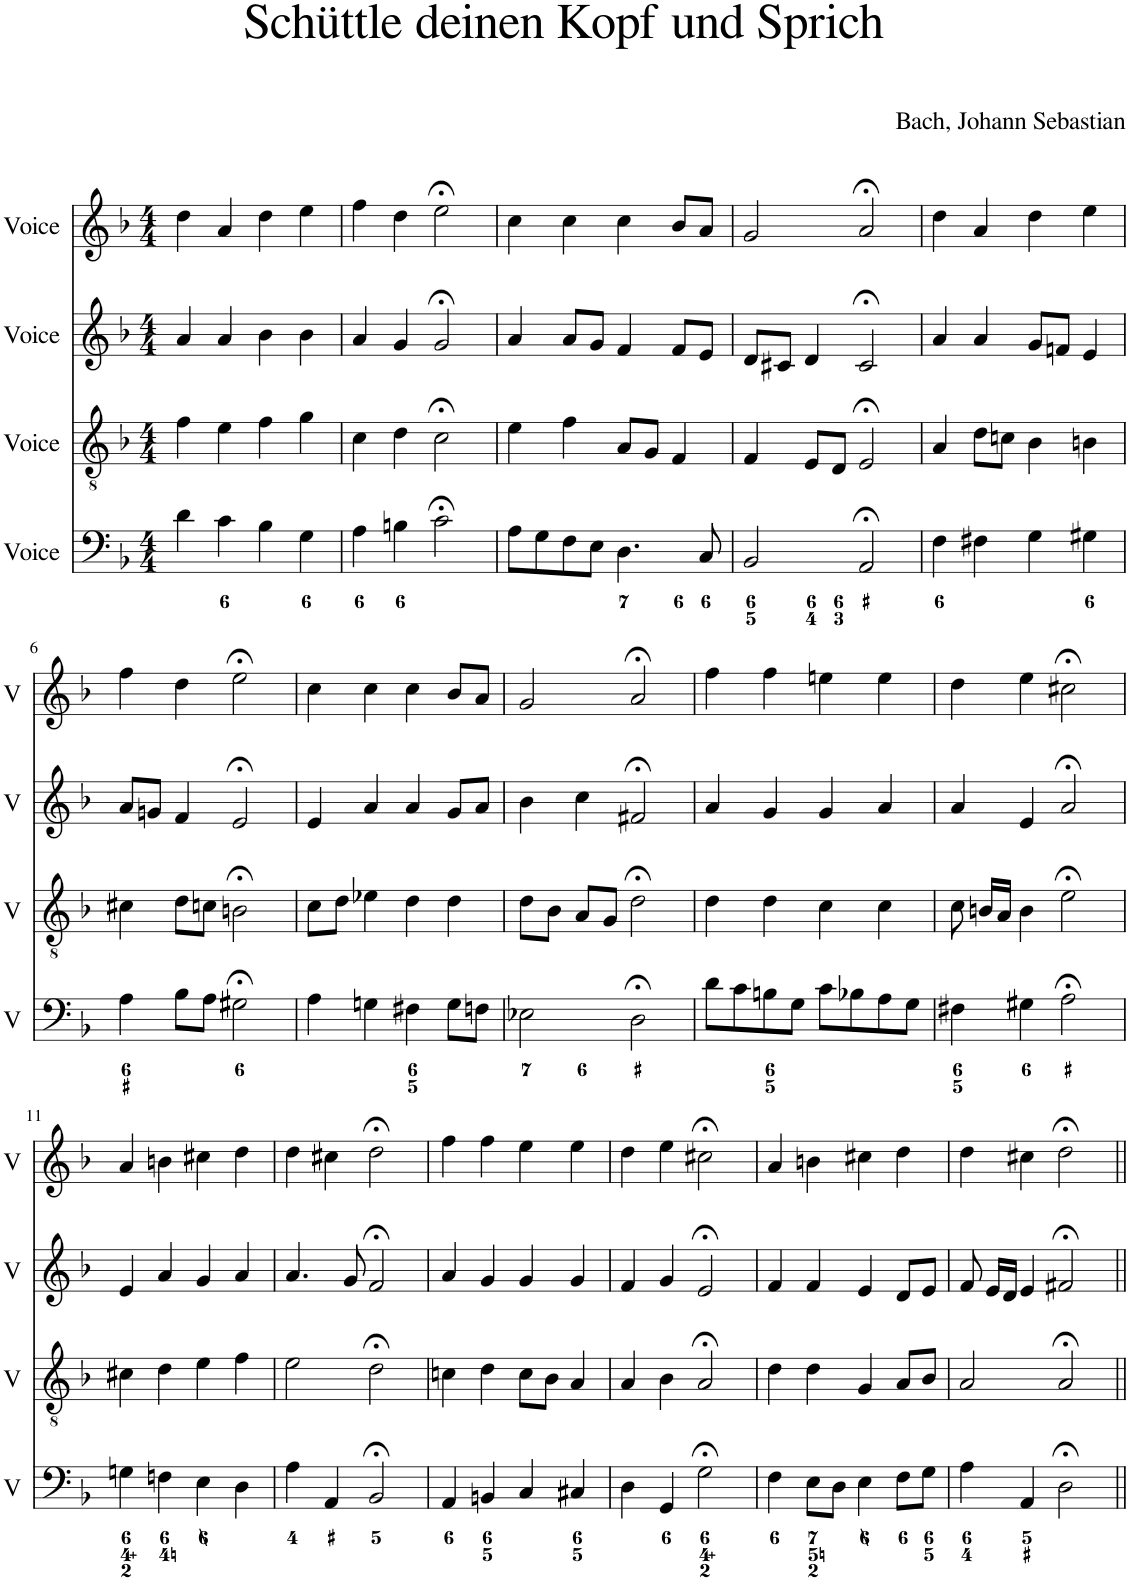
**kern	**kern	**kern	**kern
*part4	*part3	*part2	*part1
*staff4	*staff3	*staff2	*staff1
*I"Voice	*I"Voice	*I"Voice	*I"Voice
*I'V	*I'V	*I'V	*I'V
*clefF4	*clefGv2	*clefG2	*clefG2
*k[b-]	*k[b-]	*k[b-]	*k[b-]
*M4/4	*M4/4	*M4/4	*M4/4
=1	=1	=1	=1
4d\	4f\	4a/	4dd\
4c\	4e\	4a/	4a/
4B-\	4f\	4b-\	4dd\
4G\	4g\	4b-\	4ee\
=2	=2	=2	=2
4A\	4c\	4a/	4ff\
4Bn\	4d\	4g/	4dd\
2c;<\	2c;<\	2g;</	2ee;<\
=3	=3	=3	=3
8A\L	4e\	4a/	4cc\
8G\	.	.	.
8F\	4f\	8a/L	4cc\
8E\J	.	8g/J	.
4.D\	8A/L	4f/	4cc\
.	8G/J	.	.
.	4F/	8f/L	8b-/L
8C/	.	8e/J	8a/J
=4	=4	=4	=4
2BB-/	4F/	8d/L	2g/
.	.	8c#X/J	.
.	8E/L	4d/	.
.	8D/J	.	.
2AA;</	2E;</	2c#;</	2a;</
=5	=5	=5	=5
4F\	4A/	4a/	4dd\
4F#X\	8d\L	4a/	4a/
.	8cn\J	.	.
4G\	4B-\	8g/L	4dd\
.	.	8fn/J	.
4G#X\	4Bn\	4e/	4ee\
!!LO:LB:g=z
=6	=6	=6	=6
4A\	4c#X\	8a/L	4ff\
.	.	8gn/J	.
8B-\L	8d\L	4f/	4dd\
8A\J	8cn\J	.	.
2G#X;<\	2Bn;<\	2e;</	2ee;<\
=7	=7	=7	=7
4A\	8c\L	4e/	4cc\
.	8d\J	.	.
4Gn\	4e-X\	4a/	4cc\
4F#X\	4d\	4a/	4cc\
8G\L	4d\	8g/L	8b-/L
8Fn\J	.	8a/J	8a/J
=8	=8	=8	=8
2E-X\	8d\L	4b-\	2g/
.	8B-\J	.	.
.	8A/L	4cc\	.
.	8G/J	.	.
2D;<\	2d;<\	2f#X;</	2a;</
=9	=9	=9	=9
8d\L	4d\	4a/	4ff\
8c\	.	.	.
8Bn\	4d\	4g/	4ff\
8G\J	.	.	.
8c\L	4c\	4g/	4een\
8B-X\	.	.	.
8A\	4c\	4a/	4ee\
8G\J	.	.	.
=10	=10	=10	=10
4F#X\	8c\	4a/	4dd\
.	16Bn/LL	.	.
.	16A/JJ	.	.
4G#X\	4B\	4e/	4ee\
2A;<\	2e;<\	2a;</	2cc#X;<\
!!LO:LB:g=z
=11	=11	=11	=11
4Gn\	4c#X\	4e/	4a/
4Fn\	4d\	4a/	4bn\
4E\	4e\	4g/	4cc#X\
4D\	4f\	4a/	4dd\
=12	=12	=12	=12
4A\	2e\	4.a/	4dd\
4AA/	.	.	4cc#X\
.	.	8g/	.
2BB-;</	2d;<\	2f;</	2dd;<\
=13	=13	=13	=13
4AA/	4cn\	4a/	4ff\
4BBn/	4d\	4g/	4ff\
4C/	8c\L	4g/	4ee\
.	8B-\J	.	.
4C#X/	4A/	4g/	4ee\
=14	=14	=14	=14
4D\	4A/	4f/	4dd\
4GG/	4B-\	4g/	4ee\
2G;<\	2A;</	2e;</	2cc#X;<\
=15	=15	=15	=15
4F\	4d\	4f/	4a/
8E\L	4d\	4f/	4bn\
8D\J	.	.	.
4E\	4G/	4e/	4cc#X\
8F\L	8A/L	8d/L	4dd\
8G\J	8B-/J	8e/J	.
=16	=16	=16	=16
4A\	2A/	8f/	4dd\
.	.	16e/LL	.
.	.	16d/JJ	.
4AA/	.	4e/	4cc#X\
2D;<\	2A;</	2f#X;</	2dd;<\
=||	=||	=||	=||
*-	*-	*-	*-
